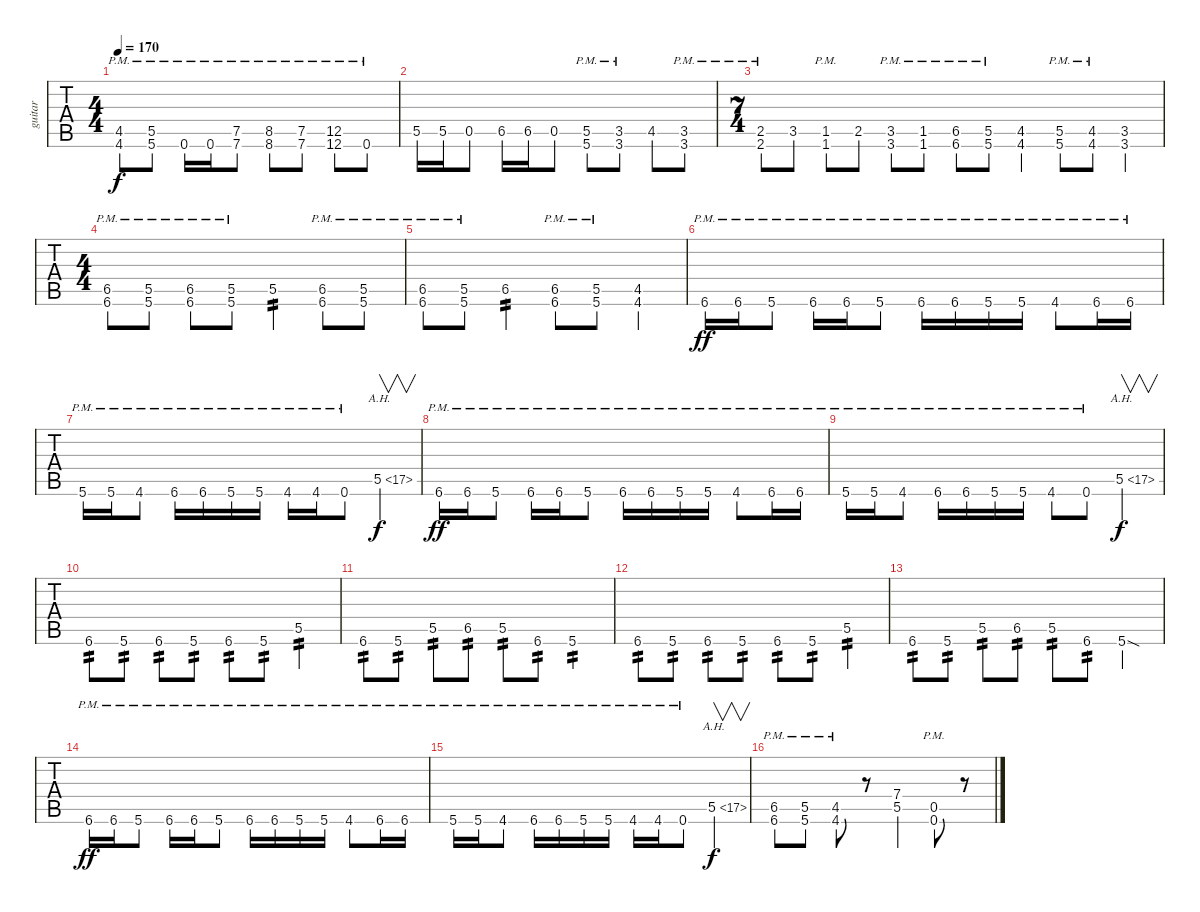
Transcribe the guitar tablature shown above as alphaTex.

\track ("guitar" "guitar") {instrument distortionguitar}
\staff {tabs}
\tuning (D4 A3 F3 C3 G2 C2) {hide}
\ts (4 4)
\tempo 170
\clef g2
\ks c
(4.5{pm} 4.6{pm}).8{dy f} (5.5{pm} 5.6{pm}).8 0.6{pm}.16 0.6{pm}.16 (7.5{pm} 7.6{pm}).8 (8.5{pm} 8.6{pm}).8 (7.5{pm} 7.6{pm}).8 (12.5{pm} 12.6{pm}).8 0.6{pm}.8 |
5.5.16 5.5.16 0.5.8 6.5.16 6.5.16 0.5.8 (5.5{pm} 5.6{pm}).8 (3.5{pm} 3.6{pm}).8 4.5.8 (3.5{pm} 3.6{pm}).8 |
\ts (7 4)
(2.5{pm} 2.6{pm}).8 3.5.8 (1.5{pm} 1.6{pm}).8 2.5.8 (3.5{pm} 3.6).8 (1.5{pm} 1.6{pm}).8 (6.5{pm} 6.6{pm}).8 (5.5{pm} 5.6{pm}).8 (4.5 4.6).4 (5.5{pm} 5.6{pm}).8 (4.5{pm} 4.6{pm}).8 (3.5 3.6).4 |
\ts (4 4)
(6.5{pm} 6.6{pm}).8 (5.5{pm} 5.6{pm}).8 (6.5{pm} 6.6{pm}).8 (5.5{pm} 5.6{pm}).8 5.5.4{tp 2} (6.5{pm} 6.6{pm}).8 (5.5{pm} 5.6{pm}).8 |
(6.5{pm} 6.6{pm}).8 (5.5{pm} 5.6{pm}).8 6.5.4{tp 2} (6.5{pm} 6.6{pm}).8 (5.5{pm} 5.6{pm}).8 (4.5 4.6).4 |
6.6{pm}.16{dy ff} 6.6{pm}.16 5.6{pm}.8 6.6{pm}.16 6.6{pm}.16 5.6{pm}.8 6.6{pm}.16 6.6{pm}.16 5.6{pm}.16 5.6{pm}.16 4.6{pm}.8 6.6{pm}.16 6.6{pm}.16 |
5.6{pm}.16 5.6{pm}.16 4.6{pm}.8 6.6{pm}.16 6.6{pm}.16 5.6{pm}.16 5.6{pm}.16 4.6{pm}.16 4.6{pm}.16 0.6{pm}.8 5.5{ah 12}.4{v dy f} |
6.6{pm}.16{dy ff} 6.6{pm}.16 5.6{pm}.8 6.6{pm}.16 6.6{pm}.16 5.6{pm}.8 6.6{pm}.16 6.6{pm}.16 5.6{pm}.16 5.6{pm}.16 4.6{pm}.8 6.6{pm}.16 6.6{pm}.16 |
5.6{pm}.16 5.6{pm}.16 4.6{pm}.8 6.6{pm}.16 6.6{pm}.16 5.6{pm}.16 5.6{pm}.16 4.6{pm}.8 0.6{pm}.8 5.5{ah 12}.4{v dy f} |
6.6.8{tp 2} 5.6.8{tp 2} 6.6.8{tp 2} 5.6.8{tp 2} 6.6.8{tp 2} 5.6.8{tp 2} 5.5.4{tp 2} |
6.6.8{tp 2} 5.6.8{tp 2} 5.5.8{tp 2} 6.5.8{tp 2} 5.5.8{tp 2} 6.6.8{tp 2} 5.6.4{tp 2} |
6.6.8{tp 2} 5.6.8{tp 2} 6.6.8{tp 2} 5.6.8{tp 2} 6.6.8{tp 2} 5.6.8{tp 2} 5.5.4{tp 2} |
6.6.8{tp 2} 5.6.8{tp 2} 5.5.8{tp 2} 6.5.8{tp 2} 5.5.8{tp 2} 6.6.8{tp 2} 5.6{sod}.4 |
6.6{pm}.16{dy ff} 6.6{pm}.16 5.6{pm}.8 6.6{pm}.16 6.6{pm}.16 5.6{pm}.8 6.6{pm}.16 6.6{pm}.16 5.6{pm}.16 5.6{pm}.16 4.6{pm}.8 6.6{pm}.16 6.6{pm}.16 |
5.6{pm}.16 5.6{pm}.16 4.6{pm}.8 6.6{pm}.16 6.6{pm}.16 5.6{pm}.16 5.6{pm}.16 4.6{pm}.16 4.6{pm}.16 0.6{pm}.8 5.5{ah 12}.4{v dy f} |
(6.5{pm} 6.6{pm}).8 (5.5{pm} 5.6{pm}).8 (4.5{pm} 4.6{pm}).8 r.8 (7.4 5.5).4 (0.5{pm} 0.6{pm}).8 r.8
